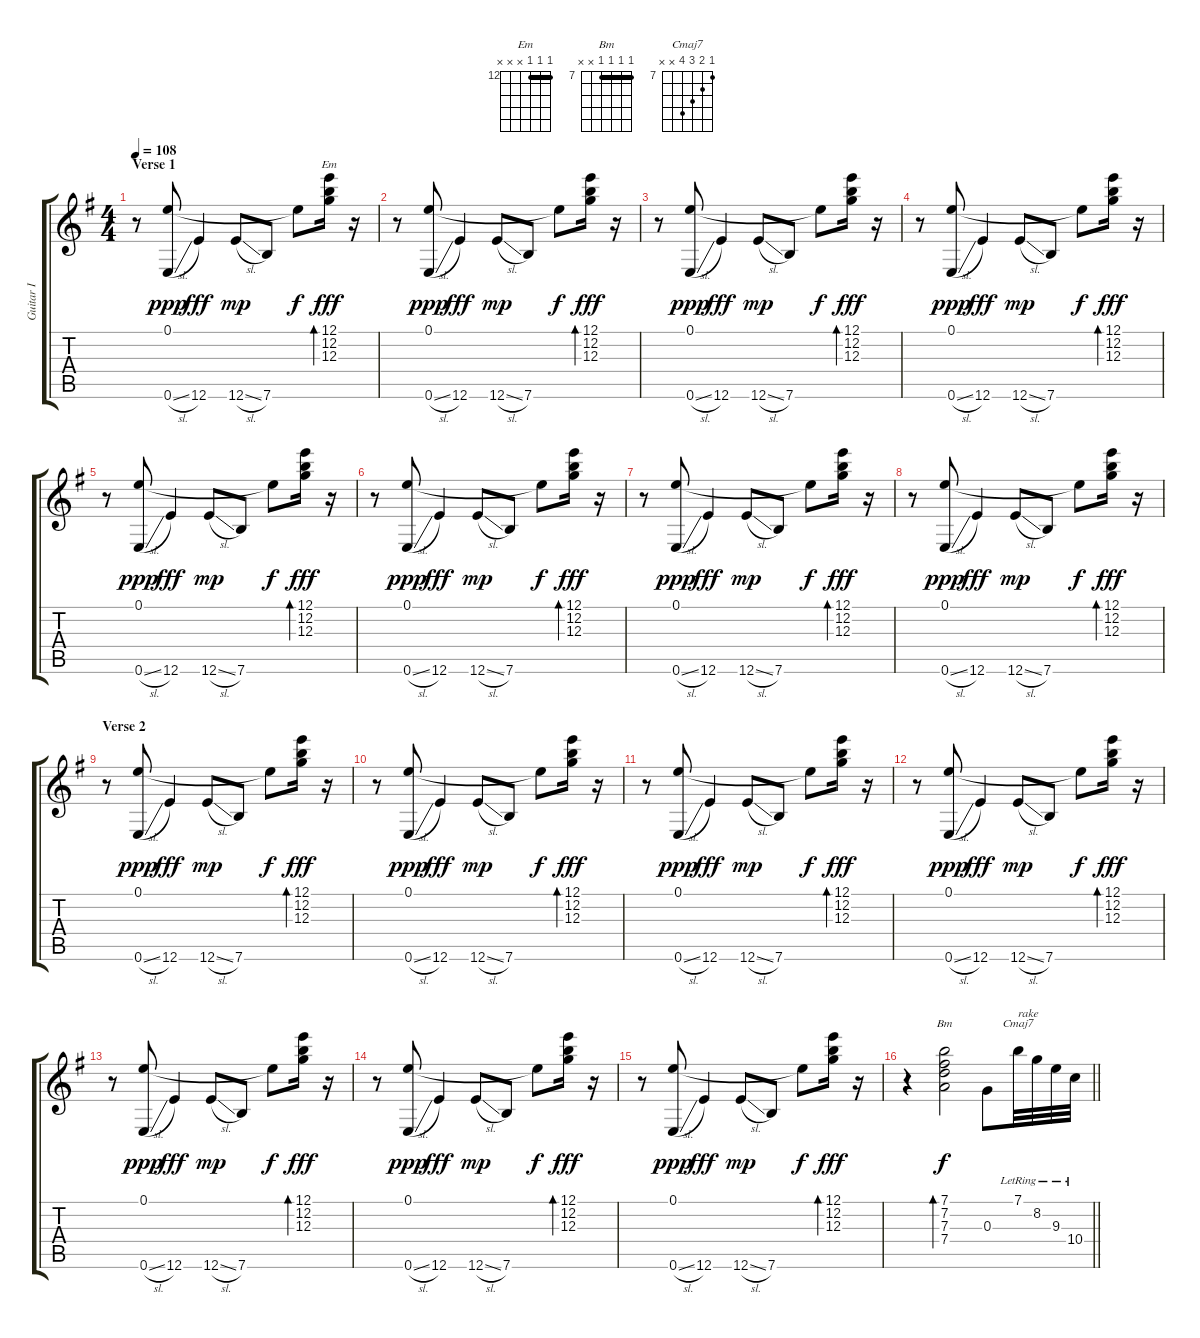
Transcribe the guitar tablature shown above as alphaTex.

\track ("Guitar I" "Guitar I") {instrument electricguitarclean}
\staff {score tabs}
\tuning (E4 B3 G3 D3 A2 E2) {hide}
\chord ("Em" 12 12 12 x x x) {firstfret 12 barre 12}
\chord ("Bm" 7 7 7 7 x x) {firstfret 7 barre 7}
\chord ("Cmaj7" 7 8 9 10 x x) {firstfret 7}
\ts (4 4)
\section ("" "Verse 1")
\tempo 108
\clef g2
\ks g
r.8{dy f} (0.1 0.6{sl}).8{dy ppp} 12.6.4{dy fff} 12.6{sl}.8{dy mp} 7.6.8 0.1{t}.8{dy f} (12.1 12.2 12.3).16{bd 30 ch "Em" dy fff} r.16 |
r.8 (0.1 0.6{sl}).8{dy ppp} 12.6.4{dy fff} 12.6{sl}.8{dy mp} 7.6.8 0.1{t}.8{dy f} (12.1 12.2 12.3).16{bd 30 dy fff} r.16 |
r.8 (0.1 0.6{sl}).8{dy ppp} 12.6.4{dy fff} 12.6{sl}.8{dy mp} 7.6.8 0.1{t}.8{dy f} (12.1 12.2 12.3).16{bd 30 dy fff} r.16 |
r.8 (0.1 0.6{sl}).8{dy ppp} 12.6.4{dy fff} 12.6{sl}.8{dy mp} 7.6.8 0.1{t}.8{dy f} (12.1 12.2 12.3).16{bd 30 dy fff} r.16 |
r.8 (0.1 0.6{sl}).8{dy ppp} 12.6.4{dy fff} 12.6{sl}.8{dy mp} 7.6.8 0.1{t}.8{dy f} (12.1 12.2 12.3).16{bd 30 dy fff} r.16 |
r.8 (0.1 0.6{sl}).8{dy ppp} 12.6.4{dy fff} 12.6{sl}.8{dy mp} 7.6.8 0.1{t}.8{dy f} (12.1 12.2 12.3).16{bd 30 dy fff} r.16 |
r.8 (0.1 0.6{sl}).8{dy ppp} 12.6.4{dy fff} 12.6{sl}.8{dy mp} 7.6.8 0.1{t}.8{dy f} (12.1 12.2 12.3).16{bd 30 dy fff} r.16 |
r.8 (0.1 0.6{sl}).8{dy ppp} 12.6.4{dy fff} 12.6{sl}.8{dy mp} 7.6.8 0.1{t}.8{dy f} (12.1 12.2 12.3).16{bd 30 dy fff} r.16 |
\section ("" "Verse 2")
r.8 (0.1 0.6{sl}).8{dy ppp} 12.6.4{dy fff} 12.6{sl}.8{dy mp} 7.6.8 0.1{t}.8{dy f} (12.1 12.2 12.3).16{bd 30 dy fff} r.16 |
r.8 (0.1 0.6{sl}).8{dy ppp} 12.6.4{dy fff} 12.6{sl}.8{dy mp} 7.6.8 0.1{t}.8{dy f} (12.1 12.2 12.3).16{bd 30 dy fff} r.16 |
r.8 (0.1 0.6{sl}).8{dy ppp} 12.6.4{dy fff} 12.6{sl}.8{dy mp} 7.6.8 0.1{t}.8{dy f} (12.1 12.2 12.3).16{bd 30 dy fff} r.16 |
r.8 (0.1 0.6{sl}).8{dy ppp} 12.6.4{dy fff} 12.6{sl}.8{dy mp} 7.6.8 0.1{t}.8{dy f} (12.1 12.2 12.3).16{bd 30 dy fff} r.16 |
r.8 (0.1 0.6{sl}).8{dy ppp} 12.6.4{dy fff} 12.6{sl}.8{dy mp} 7.6.8 0.1{t}.8{dy f} (12.1 12.2 12.3).16{bd 30 dy fff} r.16 |
r.8 (0.1 0.6{sl}).8{dy ppp} 12.6.4{dy fff} 12.6{sl}.8{dy mp} 7.6.8 0.1{t}.8{dy f} (12.1 12.2 12.3).16{bd 30 dy fff} r.16 |
r.8 (0.1 0.6{sl}).8{dy ppp} 12.6.4{dy fff} 12.6{sl}.8{dy mp} 7.6.8 0.1{t}.8{dy f} (12.1 12.2 12.3).16{bd 30 dy fff} r.16 |
\barLineRight lightlight
r.4 (7.1 7.2 7.3 7.4).2{bd 30 ch "Bm" dy f} 0.3.8 7.1{lr}.32{ch "Cmaj7" txt "rake"} 8.2{lr}.32 9.3{lr}.32 10.4{lr}.32
